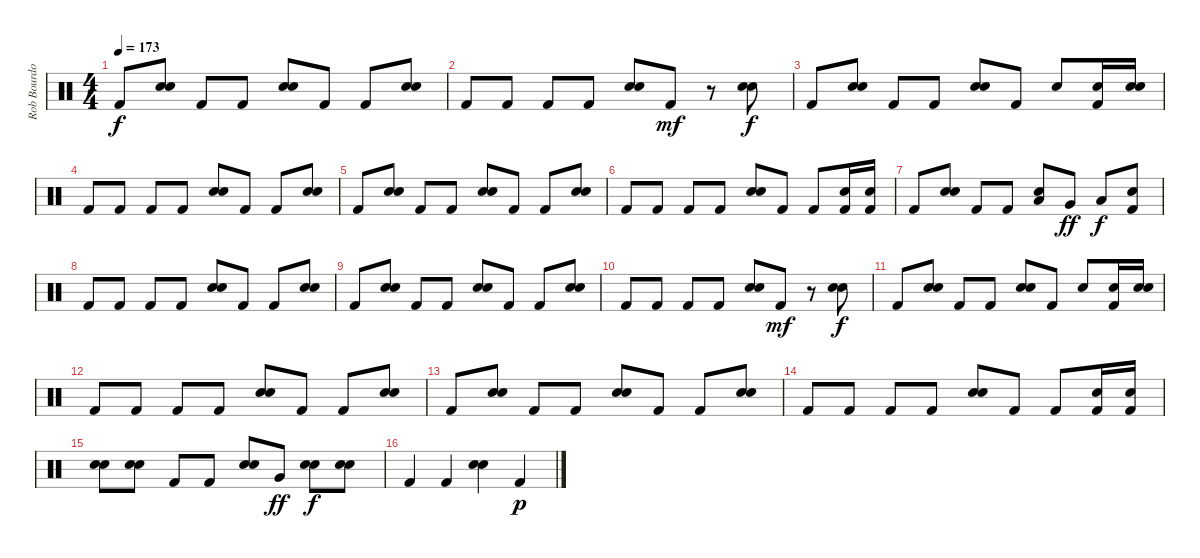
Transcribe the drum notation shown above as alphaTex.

\track ("Rob Bourdon" "Rob Bourdo") {instrument percussion}
\staff {score}
\articulation defaults
\ts (4 4)
\tempo 173
\clef neutral
\ks c "Kick (hit) 2".8{dy f}
("Snare (hit) 2" "Electric Snare (hit)").8 "Kick (hit) 2".8 "Kick (hit) 2".8 ("Snare (hit) 2" "Electric Snare (hit)").8 "Kick (hit) 2".8 "Kick (hit) 2".8 ("Snare (hit) 2" "Electric Snare (hit)").8 |
"Kick (hit) 2".8 "Kick (hit) 2".8 "Kick (hit) 2".8 "Kick (hit) 2".8 ("Snare (hit) 2" "Electric Snare (hit)").8 "Kick (hit) 2".8{dy mf} r.8 ("Snare (hit) 2" "Electric Snare (hit)").8{dy f} |
"Kick (hit) 2".8 ("Snare (hit) 2" "Electric Snare (hit)").8 "Kick (hit) 2".8 "Kick (hit) 2".8 ("Snare (hit) 2" "Electric Snare (hit)").8 "Kick (hit) 2".8 "Snare (hit) 2".8 ("Kick (hit) 2" "Electric Snare (hit)").16 ("Snare (hit) 2" "Electric Snare (hit)").16 |
"Kick (hit) 2".8 "Kick (hit) 2".8 "Kick (hit) 2".8 "Kick (hit) 2".8 ("Snare (hit) 2" "Electric Snare (hit)").8 "Kick (hit) 2".8 "Kick (hit) 2".8 ("Snare (hit) 2" "Electric Snare (hit)").8 |
"Kick (hit) 2".8 ("Snare (hit) 2" "Electric Snare (hit)").8 "Kick (hit) 2".8 "Kick (hit) 2".8 ("Snare (hit) 2" "Electric Snare (hit)").8 "Kick (hit) 2".8 "Kick (hit) 2".8 ("Snare (hit) 2" "Electric Snare (hit)").8 |
"Kick (hit) 2".8 "Kick (hit) 2".8 "Kick (hit) 2".8 "Kick (hit) 2".8 ("Snare (hit) 2" "Electric Snare (hit)").8 "Kick (hit) 2".8 "Kick (hit) 2".8 ("Kick (hit) 2" "Electric Snare (hit)").16 ("Kick (hit) 2" "Electric Snare (hit)").16 |
"Kick (hit) 2".8 ("Snare (hit) 2" "Electric Snare (hit)").8 "Kick (hit) 2".8 "Kick (hit) 2".8 ("Low Floor Tom (hit)" "Electric Snare (hit)").8 "Very Low Tom (hit)".8{dy ff} "Low Floor Tom (hit)".8{dy f} ("Kick (hit) 2" "Electric Snare (hit)").8 |
"Kick (hit) 2".8 "Kick (hit) 2".8 "Kick (hit) 2".8 "Kick (hit) 2".8 ("Snare (hit) 2" "Electric Snare (hit)").8 "Kick (hit) 2".8 "Kick (hit) 2".8 ("Snare (hit) 2" "Electric Snare (hit)").8 |
"Kick (hit) 2".8 ("Snare (hit) 2" "Electric Snare (hit)").8 "Kick (hit) 2".8 "Kick (hit) 2".8 ("Snare (hit) 2" "Electric Snare (hit)").8 "Kick (hit) 2".8 "Kick (hit) 2".8 ("Snare (hit) 2" "Electric Snare (hit)").8 |
"Kick (hit) 2".8 "Kick (hit) 2".8 "Kick (hit) 2".8 "Kick (hit) 2".8 ("Snare (hit) 2" "Electric Snare (hit)").8 "Kick (hit) 2".8{dy mf} r.8 ("Snare (hit) 2" "Electric Snare (hit)").8{dy f} |
"Kick (hit) 2".8 ("Snare (hit) 2" "Electric Snare (hit)").8 "Kick (hit) 2".8 "Kick (hit) 2".8 ("Snare (hit) 2" "Electric Snare (hit)").8 "Kick (hit) 2".8 "Snare (hit) 2".8 ("Kick (hit) 2" "Electric Snare (hit)").16 ("Snare (hit) 2" "Electric Snare (hit)").16 |
"Kick (hit) 2".8 "Kick (hit) 2".8 "Kick (hit) 2".8 "Kick (hit) 2".8 ("Snare (hit) 2" "Electric Snare (hit)").8 "Kick (hit) 2".8 "Kick (hit) 2".8 ("Snare (hit) 2" "Electric Snare (hit)").8 |
"Kick (hit) 2".8 ("Snare (hit) 2" "Electric Snare (hit)").8 "Kick (hit) 2".8 "Kick (hit) 2".8 ("Snare (hit) 2" "Electric Snare (hit)").8 "Kick (hit) 2".8 "Kick (hit) 2".8 ("Snare (hit) 2" "Electric Snare (hit)").8 |
"Kick (hit) 2".8 "Kick (hit) 2".8 "Kick (hit) 2".8 "Kick (hit) 2".8 ("Snare (hit) 2" "Electric Snare (hit)").8 "Kick (hit) 2".8 "Kick (hit) 2".8 ("Kick (hit) 2" "Electric Snare (hit)").16 ("Kick (hit) 2" "Electric Snare (hit)").16 |
("Snare (hit) 2" "Electric Snare (hit)").8 ("Snare (hit) 2" "Electric Snare (hit)").8 "Kick (hit) 2".8 "Kick (hit) 2".8 ("Snare (hit) 2" "Electric Snare (hit)").8 "Very Low Tom (hit)".8{dy ff} ("Snare (hit) 2" "Electric Snare (hit)").8{dy f} ("Snare (hit) 2" "Electric Snare (hit)").8 |
"Kick (hit) 2".4 "Kick (hit) 2".4 ("Snare (hit) 2" "Electric Snare (hit)").4 "Kick (hit) 2".4{dy p}
